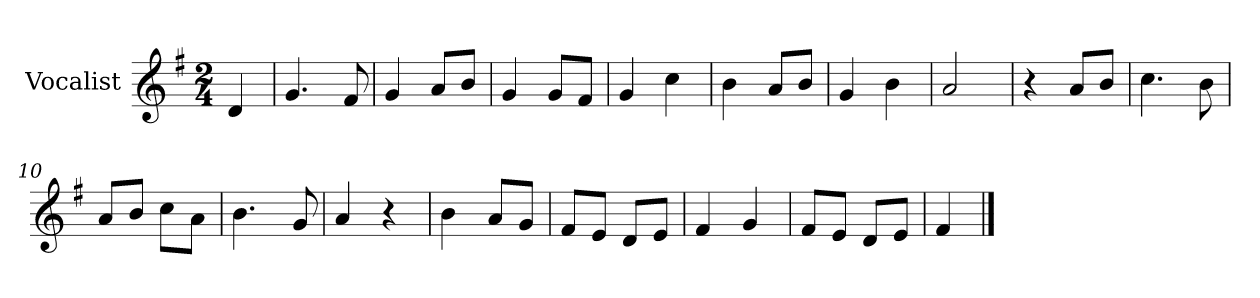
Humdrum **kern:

**kern
*part1
*staff1
*I"Vocalist
*k[f#]
*G:
*M2/4
=
4d
=1
4.g
8f#
=2
4g
8aL
8bJ
=3
4g
8gL
8f#J
=4
4g
4cc
=5
4b
8aL
8bJ
=6
4g
4b
=7
2a
=8
4r
8aL
8bJ
=9
4.cc
8b
=10
8aL
8bJ
8ccL
8aJ
=11
4.b
8g
=12
4a
4r
=13
4b
8aL
8gJ
=14
8f#L
8eJ
8dL
8eJ
=15
4f#
4g
=16
8f#L
8eJ
8dL
8eJ
=17
4f#
==
*-
